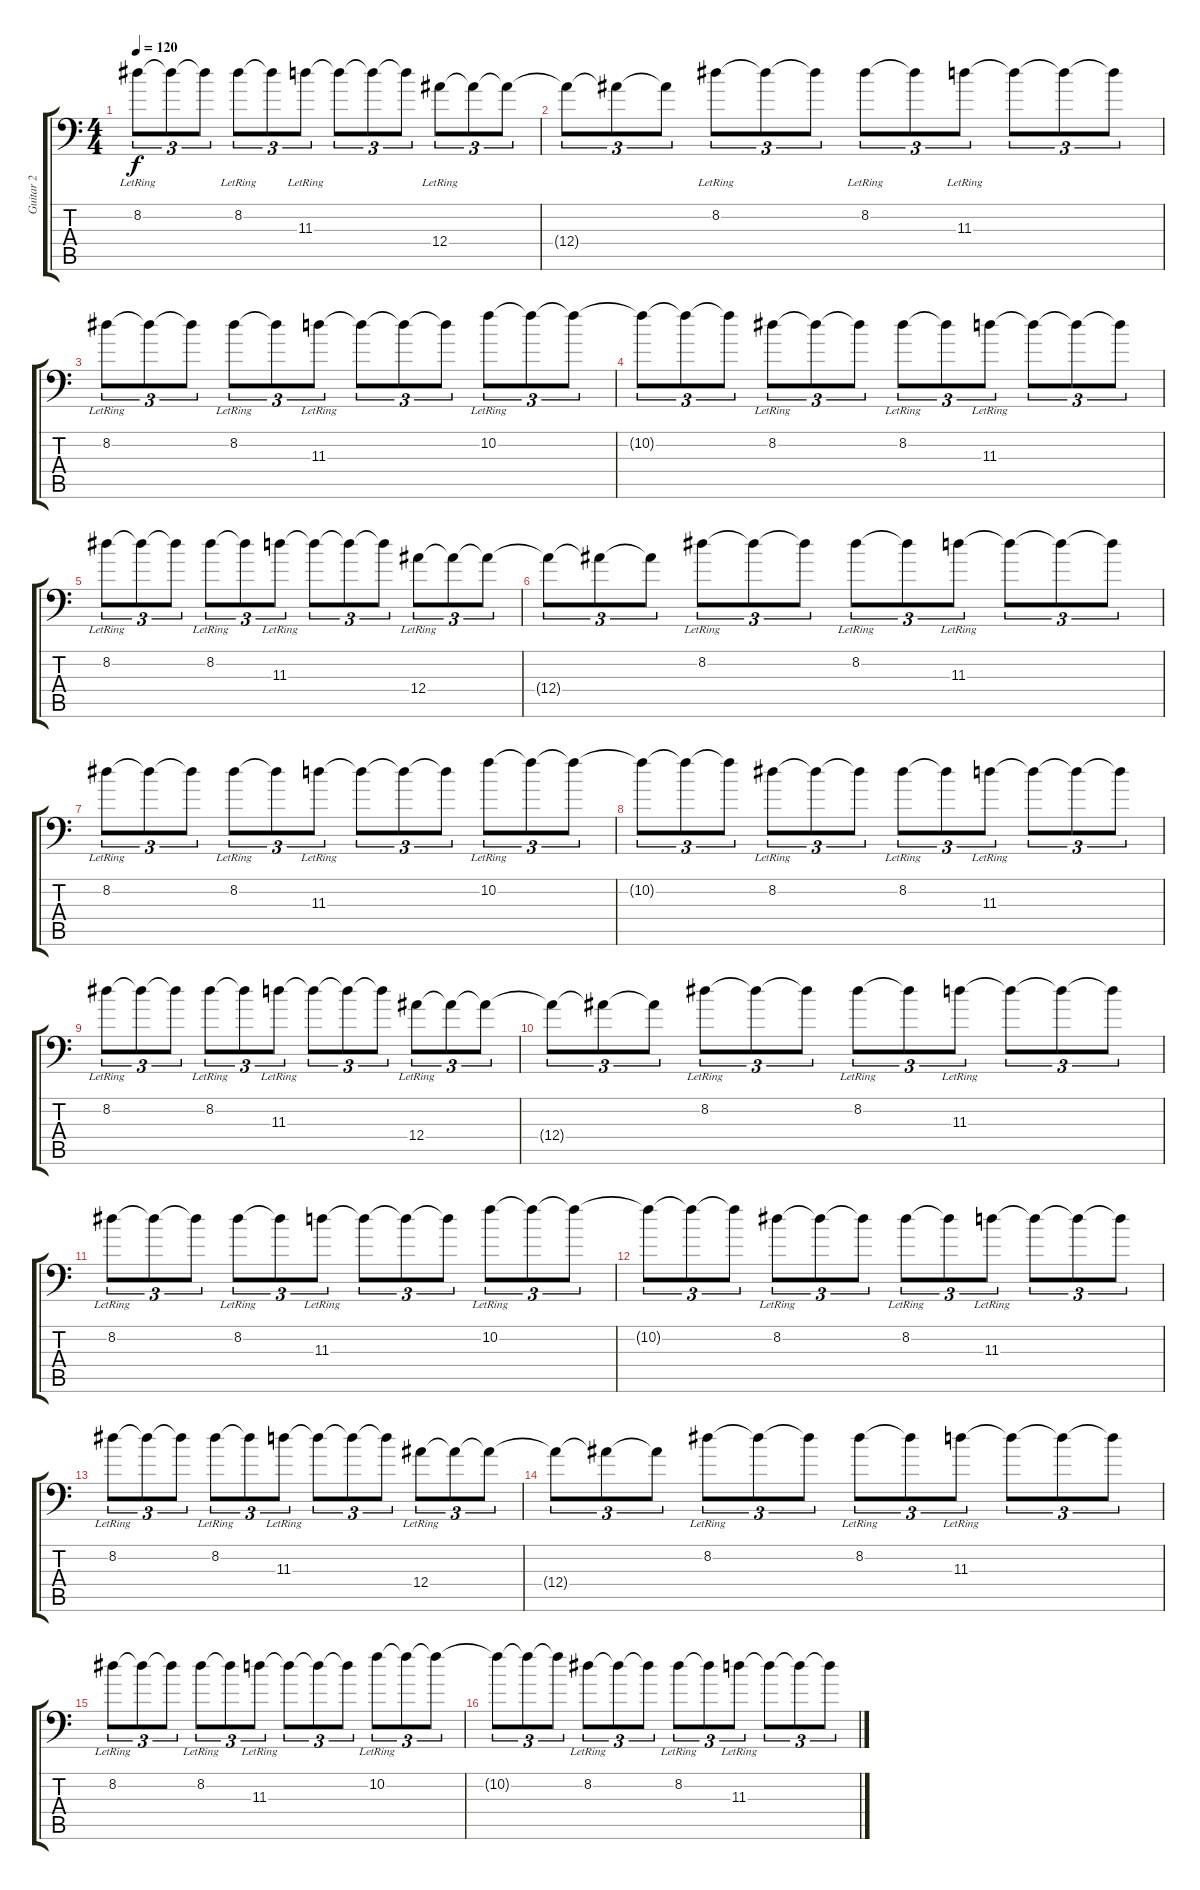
\track ("Guitar 2" "Guitar 2") {instrument overdrivenguitar}
\staff {score tabs}
\tuning (C4 G3 Eb3 Bb2 F2 G1) {hide}
\ts (4 4)
\tempo 120
\clef f4
\ks c
8.2{lr}.8{tu (3 2) dy f} 8.2{t}.8{tu (3 2)} 8.2{t}.8{tu (3 2)} 8.2{lr}.8{tu (3 2)} 8.2{t}.8{tu (3 2)} 11.3{lr}.8{tu (3 2)} 11.3{t}.8{tu (3 2)} 11.3{t}.8{tu (3 2)} 11.3{t}.8{tu (3 2)} 12.4{lr}.8{tu (3 2)} 12.4{t}.8{tu (3 2)} 12.4{t}.8{tu (3 2)} |
12.4{t}.8{tu (3 2)} 12.4{t}.8{tu (3 2)} 12.4{t}.8{tu (3 2)} 8.2{lr}.8{tu (3 2)} 8.2{t}.8{tu (3 2)} 8.2{t}.8{tu (3 2)} 8.2{lr}.8{tu (3 2)} 8.2{t}.8{tu (3 2)} 11.3{lr}.8{tu (3 2)} 11.3{t}.8{tu (3 2)} 11.3{t}.8{tu (3 2)} 11.3{t}.8{tu (3 2)} |
8.2{lr}.8{tu (3 2)} 8.2{t}.8{tu (3 2)} 8.2{t}.8{tu (3 2)} 8.2{lr}.8{tu (3 2)} 8.2{t}.8{tu (3 2)} 11.3{lr}.8{tu (3 2)} 11.3{t}.8{tu (3 2)} 11.3{t}.8{tu (3 2)} 11.3{t}.8{tu (3 2)} 10.2{lr}.8{tu (3 2)} 10.2{t}.8{tu (3 2)} 10.2{t}.8{tu (3 2)} |
10.2{t}.8{tu (3 2)} 10.2{t}.8{tu (3 2)} 10.2{t}.8{tu (3 2)} 8.2{lr}.8{tu (3 2)} 8.2{t}.8{tu (3 2)} 8.2{t}.8{tu (3 2)} 8.2{lr}.8{tu (3 2)} 8.2{t}.8{tu (3 2)} 11.3{lr}.8{tu (3 2)} 11.3{t}.8{tu (3 2)} 11.3{t}.8{tu (3 2)} 11.3{t}.8{tu (3 2)} |
8.2{lr}.8{tu (3 2)} 8.2{t}.8{tu (3 2)} 8.2{t}.8{tu (3 2)} 8.2{lr}.8{tu (3 2)} 8.2{t}.8{tu (3 2)} 11.3{lr}.8{tu (3 2)} 11.3{t}.8{tu (3 2)} 11.3{t}.8{tu (3 2)} 11.3{t}.8{tu (3 2)} 12.4{lr}.8{tu (3 2)} 12.4{t}.8{tu (3 2)} 12.4{t}.8{tu (3 2)} |
12.4{t}.8{tu (3 2)} 12.4{t}.8{tu (3 2)} 12.4{t}.8{tu (3 2)} 8.2{lr}.8{tu (3 2)} 8.2{t}.8{tu (3 2)} 8.2{t}.8{tu (3 2)} 8.2{lr}.8{tu (3 2)} 8.2{t}.8{tu (3 2)} 11.3{lr}.8{tu (3 2)} 11.3{t}.8{tu (3 2)} 11.3{t}.8{tu (3 2)} 11.3{t}.8{tu (3 2)} |
8.2{lr}.8{tu (3 2)} 8.2{t}.8{tu (3 2)} 8.2{t}.8{tu (3 2)} 8.2{lr}.8{tu (3 2)} 8.2{t}.8{tu (3 2)} 11.3{lr}.8{tu (3 2)} 11.3{t}.8{tu (3 2)} 11.3{t}.8{tu (3 2)} 11.3{t}.8{tu (3 2)} 10.2{lr}.8{tu (3 2)} 10.2{t}.8{tu (3 2)} 10.2{t}.8{tu (3 2)} |
10.2{t}.8{tu (3 2)} 10.2{t}.8{tu (3 2)} 10.2{t}.8{tu (3 2)} 8.2{lr}.8{tu (3 2)} 8.2{t}.8{tu (3 2)} 8.2{t}.8{tu (3 2)} 8.2{lr}.8{tu (3 2)} 8.2{t}.8{tu (3 2)} 11.3{lr}.8{tu (3 2)} 11.3{t}.8{tu (3 2)} 11.3{t}.8{tu (3 2)} 11.3{t}.8{tu (3 2)} |
8.2{lr}.8{tu (3 2)} 8.2{t}.8{tu (3 2)} 8.2{t}.8{tu (3 2)} 8.2{lr}.8{tu (3 2)} 8.2{t}.8{tu (3 2)} 11.3{lr}.8{tu (3 2)} 11.3{t}.8{tu (3 2)} 11.3{t}.8{tu (3 2)} 11.3{t}.8{tu (3 2)} 12.4{lr}.8{tu (3 2)} 12.4{t}.8{tu (3 2)} 12.4{t}.8{tu (3 2)} |
12.4{t}.8{tu (3 2)} 12.4{t}.8{tu (3 2)} 12.4{t}.8{tu (3 2)} 8.2{lr}.8{tu (3 2)} 8.2{t}.8{tu (3 2)} 8.2{t}.8{tu (3 2)} 8.2{lr}.8{tu (3 2)} 8.2{t}.8{tu (3 2)} 11.3{lr}.8{tu (3 2)} 11.3{t}.8{tu (3 2)} 11.3{t}.8{tu (3 2)} 11.3{t}.8{tu (3 2)} |
8.2{lr}.8{tu (3 2)} 8.2{t}.8{tu (3 2)} 8.2{t}.8{tu (3 2)} 8.2{lr}.8{tu (3 2)} 8.2{t}.8{tu (3 2)} 11.3{lr}.8{tu (3 2)} 11.3{t}.8{tu (3 2)} 11.3{t}.8{tu (3 2)} 11.3{t}.8{tu (3 2)} 10.2{lr}.8{tu (3 2)} 10.2{t}.8{tu (3 2)} 10.2{t}.8{tu (3 2)} |
10.2{t}.8{tu (3 2)} 10.2{t}.8{tu (3 2)} 10.2{t}.8{tu (3 2)} 8.2{lr}.8{tu (3 2)} 8.2{t}.8{tu (3 2)} 8.2{t}.8{tu (3 2)} 8.2{lr}.8{tu (3 2)} 8.2{t}.8{tu (3 2)} 11.3{lr}.8{tu (3 2)} 11.3{t}.8{tu (3 2)} 11.3{t}.8{tu (3 2)} 11.3{t}.8{tu (3 2)} |
8.2{lr}.8{tu (3 2)} 8.2{t}.8{tu (3 2)} 8.2{t}.8{tu (3 2)} 8.2{lr}.8{tu (3 2)} 8.2{t}.8{tu (3 2)} 11.3{lr}.8{tu (3 2)} 11.3{t}.8{tu (3 2)} 11.3{t}.8{tu (3 2)} 11.3{t}.8{tu (3 2)} 12.4{lr}.8{tu (3 2)} 12.4{t}.8{tu (3 2)} 12.4{t}.8{tu (3 2)} |
12.4{t}.8{tu (3 2)} 12.4{t}.8{tu (3 2)} 12.4{t}.8{tu (3 2)} 8.2{lr}.8{tu (3 2)} 8.2{t}.8{tu (3 2)} 8.2{t}.8{tu (3 2)} 8.2{lr}.8{tu (3 2)} 8.2{t}.8{tu (3 2)} 11.3{lr}.8{tu (3 2)} 11.3{t}.8{tu (3 2)} 11.3{t}.8{tu (3 2)} 11.3{t}.8{tu (3 2)} |
8.2{lr}.8{tu (3 2)} 8.2{t}.8{tu (3 2)} 8.2{t}.8{tu (3 2)} 8.2{lr}.8{tu (3 2)} 8.2{t}.8{tu (3 2)} 11.3{lr}.8{tu (3 2)} 11.3{t}.8{tu (3 2)} 11.3{t}.8{tu (3 2)} 11.3{t}.8{tu (3 2)} 10.2{lr}.8{tu (3 2)} 10.2{t}.8{tu (3 2)} 10.2{t}.8{tu (3 2)} |
10.2{t}.8{tu (3 2)} 10.2{t}.8{tu (3 2)} 10.2{t}.8{tu (3 2)} 8.2{lr}.8{tu (3 2)} 8.2{t}.8{tu (3 2)} 8.2{t}.8{tu (3 2)} 8.2{lr}.8{tu (3 2)} 8.2{t}.8{tu (3 2)} 11.3{lr}.8{tu (3 2)} 11.3{t}.8{tu (3 2)} 11.3{t}.8{tu (3 2)} 11.3{t}.8{tu (3 2)}
